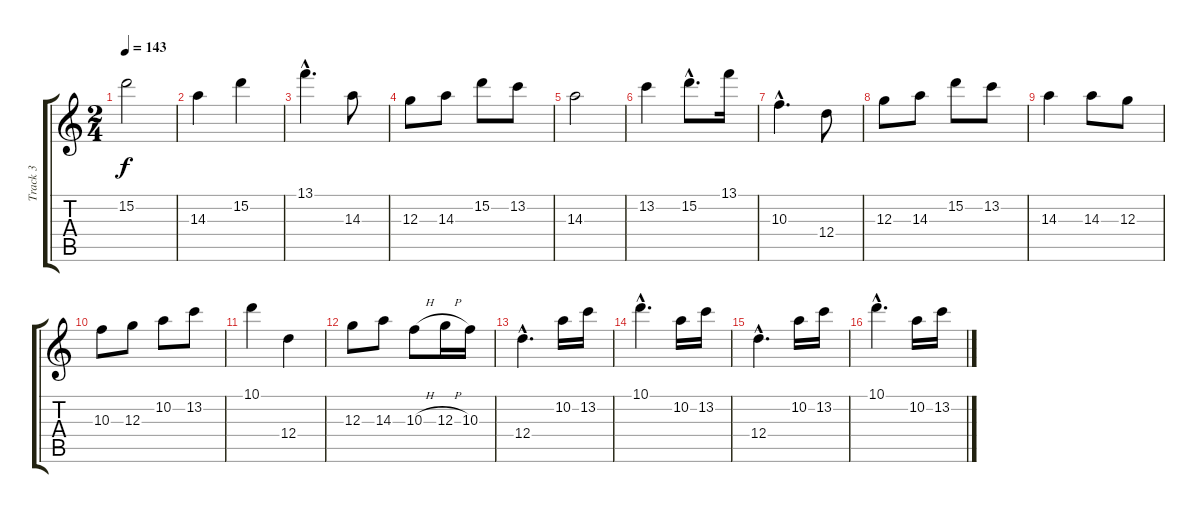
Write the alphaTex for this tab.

\track ("Track 3" "Track 3") {instrument synthbass1}
\staff {score tabs}
\tuning (E4 B3 G3 D3 A2 E2) {hide}
\ts (2 4)
\tempo 143
\clef g2
\ks c
15.2.2{dy f} |
14.3.4 15.2.4 |
13.1{hac}.4{d} 14.3.8 |
12.3.8 14.3.8 15.2.8 13.2.8 |
14.3.2 |
13.2.4 15.2{hac}.8{d} 13.1.16 |
10.3{hac}.4{d} 12.4.8 |
12.3.8 14.3.8 15.2.8 13.2.8 |
14.3.4 14.3.8 12.3.8 |
10.3.8 12.3.8 10.2.8 13.2.8 |
10.1.4 12.4.4 |
12.3.8 14.3.8 10.3{h}.8 12.3{h}.16 10.3.16 |
12.4{hac}.4{d} 10.2.16 13.2.16 |
10.1{hac}.4{d} 10.2.16 13.2.16 |
12.4{hac}.4{d} 10.2.16 13.2.16 |
10.1{hac}.4{d} 10.2.16 13.2.16
